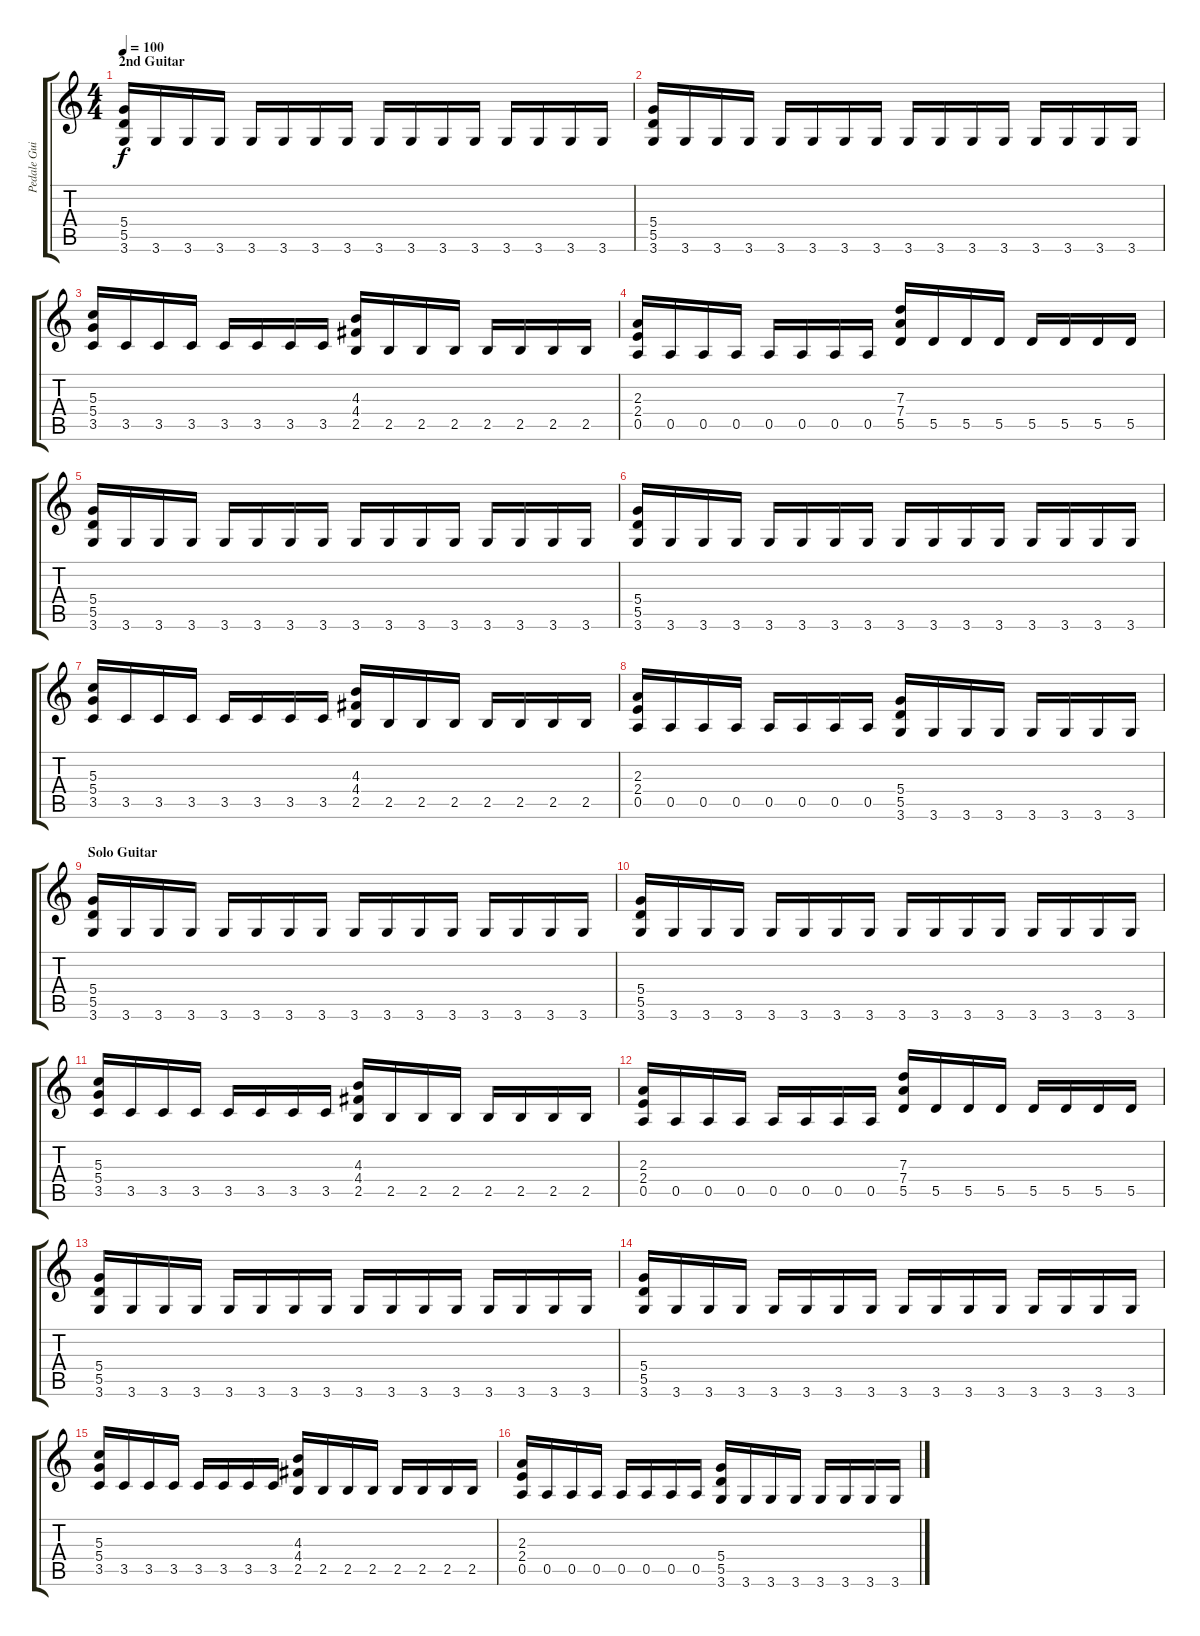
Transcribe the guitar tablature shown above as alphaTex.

\track ("Pedale Guitar" "Pedale Gui") {instrument distortionguitar}
\staff {score tabs}
\tuning (E4 B3 G3 D3 A2 E2) {hide}
\ts (4 4)
\section ("" "2nd Guitar")
\tempo 100
\clef g2
\ks c
(5.4 5.5 3.6).16{dy f} 3.6.16 3.6.16 3.6.16 3.6.16 3.6.16 3.6.16 3.6.16 3.6.16 3.6.16 3.6.16 3.6.16 3.6.16 3.6.16 3.6.16 3.6.16 |
(5.4 5.5 3.6).16 3.6.16 3.6.16 3.6.16 3.6.16 3.6.16 3.6.16 3.6.16 3.6.16 3.6.16 3.6.16 3.6.16 3.6.16 3.6.16 3.6.16 3.6.16 |
(5.3 5.4 3.5).16 3.5.16 3.5.16 3.5.16 3.5.16 3.5.16 3.5.16 3.5.16 (4.3 4.4 2.5).16 2.5.16 2.5.16 2.5.16 2.5.16 2.5.16 2.5.16 2.5.16 |
(2.3 2.4 0.5).16 0.5.16 0.5.16 0.5.16 0.5.16 0.5.16 0.5.16 0.5.16 (7.3 7.4 5.5).16 5.5.16 5.5.16 5.5.16 5.5.16 5.5.16 5.5.16 5.5.16 |
(5.4 5.5 3.6).16 3.6.16 3.6.16 3.6.16 3.6.16 3.6.16 3.6.16 3.6.16 3.6.16 3.6.16 3.6.16 3.6.16 3.6.16 3.6.16 3.6.16 3.6.16 |
(5.4 5.5 3.6).16 3.6.16 3.6.16 3.6.16 3.6.16 3.6.16 3.6.16 3.6.16 3.6.16 3.6.16 3.6.16 3.6.16 3.6.16 3.6.16 3.6.16 3.6.16 |
(5.3 5.4 3.5).16 3.5.16 3.5.16 3.5.16 3.5.16 3.5.16 3.5.16 3.5.16 (4.3 4.4 2.5).16 2.5.16 2.5.16 2.5.16 2.5.16 2.5.16 2.5.16 2.5.16 |
(2.3 2.4 0.5).16 0.5.16 0.5.16 0.5.16 0.5.16 0.5.16 0.5.16 0.5.16 (5.4 5.5 3.6).16 3.6.16 3.6.16 3.6.16 3.6.16 3.6.16 3.6.16 3.6.16 |
\section ("" "Solo Guitar")
(5.4 5.5 3.6).16 3.6.16 3.6.16 3.6.16 3.6.16 3.6.16 3.6.16 3.6.16 3.6.16 3.6.16 3.6.16 3.6.16 3.6.16 3.6.16 3.6.16 3.6.16 |
(5.4 5.5 3.6).16 3.6.16 3.6.16 3.6.16 3.6.16 3.6.16 3.6.16 3.6.16 3.6.16 3.6.16 3.6.16 3.6.16 3.6.16 3.6.16 3.6.16 3.6.16 |
(5.3 5.4 3.5).16 3.5.16 3.5.16 3.5.16 3.5.16 3.5.16 3.5.16 3.5.16 (4.3 4.4 2.5).16 2.5.16 2.5.16 2.5.16 2.5.16 2.5.16 2.5.16 2.5.16 |
(2.3 2.4 0.5).16 0.5.16 0.5.16 0.5.16 0.5.16 0.5.16 0.5.16 0.5.16 (7.3 7.4 5.5).16 5.5.16 5.5.16 5.5.16 5.5.16 5.5.16 5.5.16 5.5.16 |
(5.4 5.5 3.6).16 3.6.16 3.6.16 3.6.16 3.6.16 3.6.16 3.6.16 3.6.16 3.6.16 3.6.16 3.6.16 3.6.16 3.6.16 3.6.16 3.6.16 3.6.16 |
(5.4 5.5 3.6).16 3.6.16 3.6.16 3.6.16 3.6.16 3.6.16 3.6.16 3.6.16 3.6.16 3.6.16 3.6.16 3.6.16 3.6.16 3.6.16 3.6.16 3.6.16 |
(5.3 5.4 3.5).16 3.5.16 3.5.16 3.5.16 3.5.16 3.5.16 3.5.16 3.5.16 (4.3 4.4 2.5).16 2.5.16 2.5.16 2.5.16 2.5.16 2.5.16 2.5.16 2.5.16 |
(2.3 2.4 0.5).16 0.5.16 0.5.16 0.5.16 0.5.16 0.5.16 0.5.16 0.5.16 (5.4 5.5 3.6).16 3.6.16 3.6.16 3.6.16 3.6.16 3.6.16 3.6.16 3.6.16
